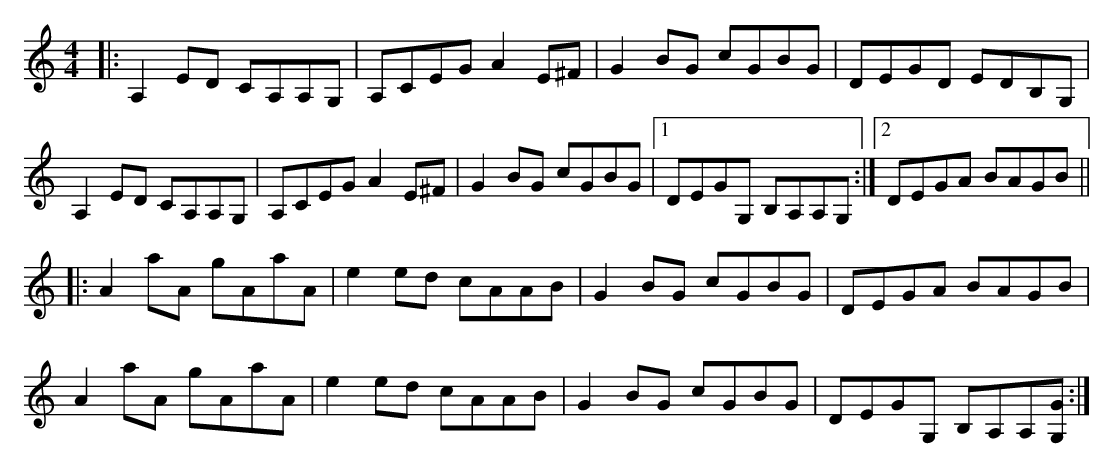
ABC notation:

X:1
M:4/4
K:Amin
|:A,2 ED CA,A,G,|A,CEG A2 E^F|G2 BG cGBG|DEGD EDB,G,|
A,2 ED CA,A,G,|A,CEG A2 E^F|G2 BG cGBG|1 DEGG, B,A,A,G,:|2 DEGA BAGB||
|:A2 aA gAaA|e2 ed cAAB|G2 BG cGBG|DEGA BAGB|
A2 aA gAaA|e2 ed cAAB|G2 BG cGBG|DEGG, B,A,A,[GG,]:|
